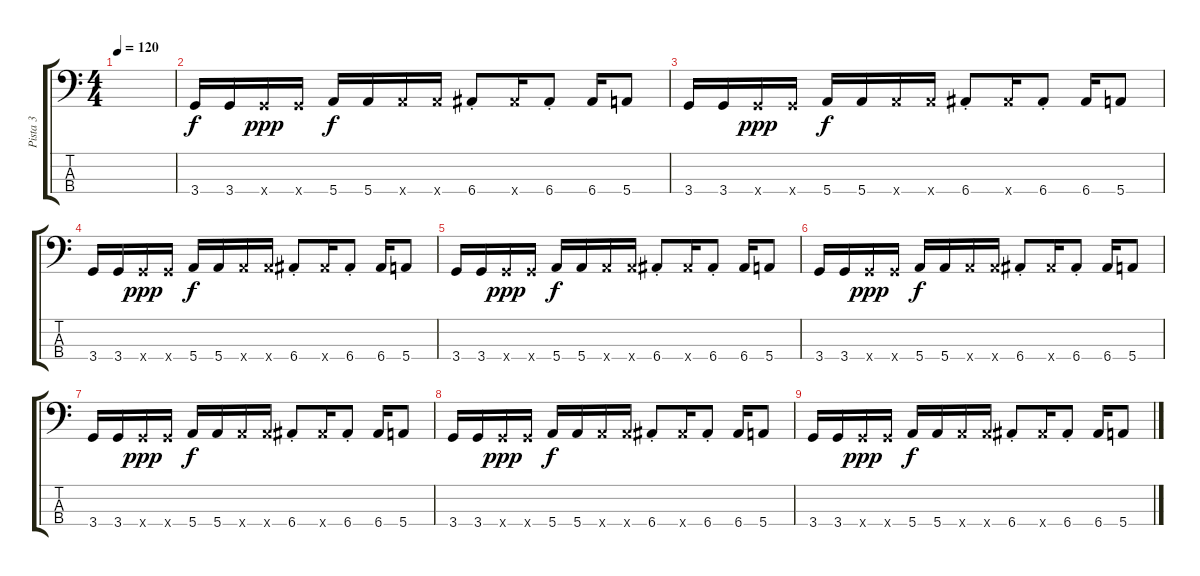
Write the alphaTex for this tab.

\track ("Pista 3" "Pista 3") {instrument electricbassfinger}
\staff {score tabs}
\tuning (G2 D2 A1 E1) {hide}
\ts (4 4)
\tempo 120
\clef f4
\ks c
|
3.4.16{volume 6} 3.4.16 3.4{x}.16{dy ppp} 3.4{x}.16 5.4.16{dy f} 5.4.16 5.4{x}.16 5.4{x}.16 6.4{st}.8 6.4{x}.16 6.4{st}.8 6.4.16 5.4.8 |
3.4.16 3.4.16 3.4{x}.16{dy ppp} 3.4{x}.16 5.4.16{dy f} 5.4.16 5.4{x}.16 5.4{x}.16 6.4{st}.8 6.4{x}.16 6.4{st}.8 6.4.16 5.4.8 |
3.4.16 3.4.16 3.4{x}.16{dy ppp} 3.4{x}.16 5.4.16{dy f} 5.4.16 5.4{x}.16 5.4{x}.16 6.4{st}.8 6.4{x}.16 6.4{st}.8 6.4.16 5.4.8 |
3.4.16 3.4.16 3.4{x}.16{dy ppp} 3.4{x}.16 5.4.16{dy f} 5.4.16 5.4{x}.16 5.4{x}.16 6.4{st}.8 6.4{x}.16 6.4{st}.8 6.4.16 5.4.8 |
3.4.16{volume 0} 3.4.16 3.4{x}.16{dy ppp} 3.4{x}.16 5.4.16{dy f} 5.4.16 5.4{x}.16 5.4{x}.16 6.4{st}.8 6.4{x}.16 6.4{st}.8 6.4.16 5.4.8 |
3.4.16 3.4.16 3.4{x}.16{dy ppp} 3.4{x}.16 5.4.16{dy f} 5.4.16 5.4{x}.16 5.4{x}.16 6.4{st}.8 6.4{x}.16 6.4{st}.8 6.4.16 5.4.8 |
3.4.16 3.4.16 3.4{x}.16{dy ppp} 3.4{x}.16 5.4.16{dy f} 5.4.16 5.4{x}.16 5.4{x}.16 6.4{st}.8 6.4{x}.16 6.4{st}.8 6.4.16 5.4.8 |
3.4.16 3.4.16 3.4{x}.16{dy ppp} 3.4{x}.16 5.4.16{dy f} 5.4.16 5.4{x}.16 5.4{x}.16 6.4{st}.8 6.4{x}.16 6.4{st}.8 6.4.16 5.4.8
